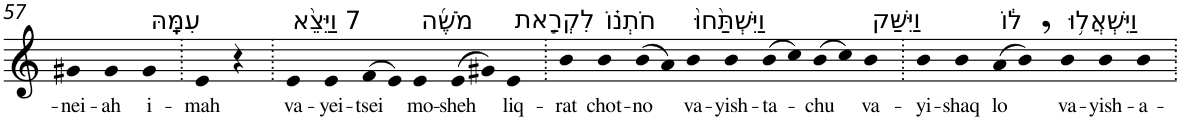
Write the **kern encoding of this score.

**kern	**text
*part1	*part1
*staff1	*staff1
*I"Piano	*
*I'Pno	*
!!LO:PB:g=z
*clefG2	*
*k[]	*
=57	=57
!	!LO:LY:b
4g#X	-nei-
!	!LO:LY:b
4g#	-ah
!LO:TX:a:t=עִמָּֽהּ	!
!	!LO:LY:b
4g#	i-
=58.	=58.
!	!LO:LY:b
4e	-mah
4r	.
=59.	=59.
!LO:TX:a:t=7 וַיֵּצֵ֨א	!
!	!LO:LY:b
4e	va-
!	!LO:LY:b
4e	-yei-
!	!LO:LY:b
(>8f	-tsei
8e)	.
!LO:TX:a:t=מֹשֶׁ֜ה	!
!	!LO:LY:b
4e	mo-
!	!LO:LY:b
(>8e	-sheh
8g#X)	.
!LO:TX:a:t=לִקְרַ֣את	!
!	!LO:LY:b
4e	liq-
=60.	=60.
!	!LO:LY:b
4b	-rat
!LO:TX:a:t=חֹתְנ֗וֹ	!
!	!LO:LY:b
4b	chot-
!	!LO:LY:b
(>8b	-no
8a)	.
!LO:TX:a:t=וַיִּשְׁתַּ֙חוּ֙	!
!	!LO:LY:b
4b	va-
!	!LO:LY:b
4b	-yish-
!	!LO:LY:b
(>8b	-ta-
8cc)	.
!	!LO:LY:b
(>8b	-chu
8cc)	.
!LO:TX:a:t=וַיִּשַּׁק	!
!	!LO:LY:b
4b	va-
=61.	=61.
!	!LO:LY:b
4b	-yi-
!	!LO:LY:b
4b	-shaq
!LO:TX:a:t=ל֔וֹ	!
!	!LO:LY:b
(>8a	lo
8b,)	.
!LO:TX:a:t=וַיִּשְׁאֲל֥וּ	!
!	!LO:LY:b
4b	va-
!	!LO:LY:b
4b	-yish-
!	!LO:LY:b
4b	-a-
=.	=.
*-	*-
